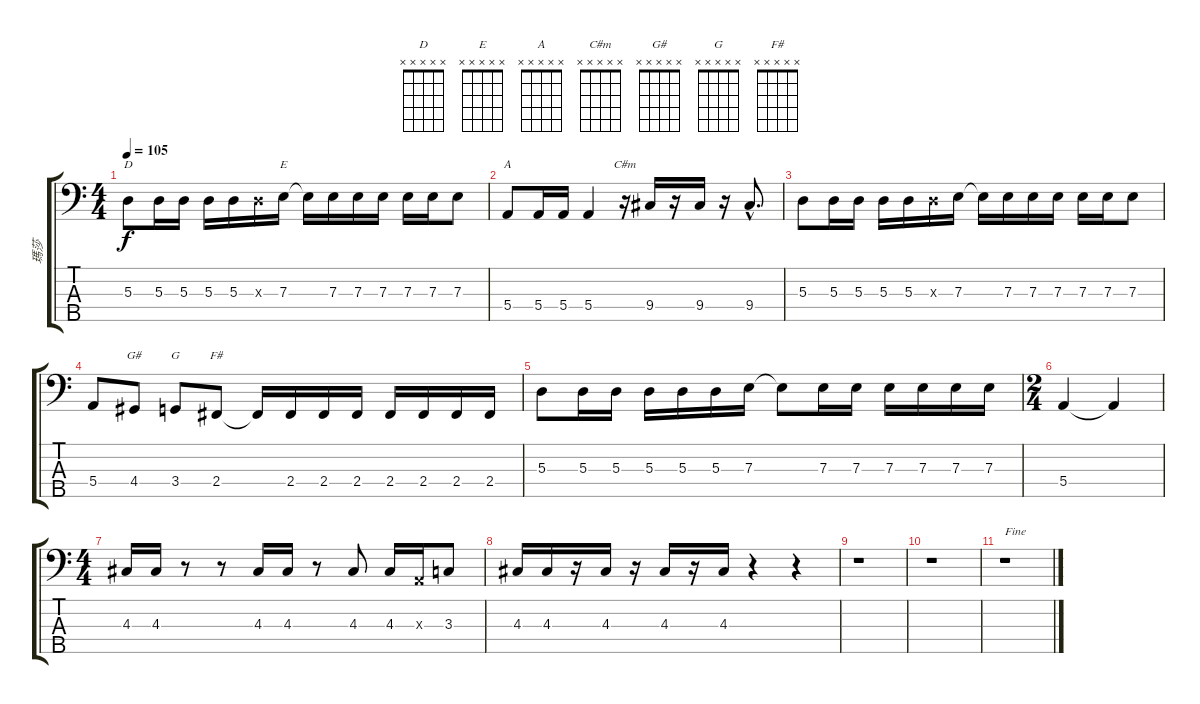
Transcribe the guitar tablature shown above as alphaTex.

\track ("瑪莎" "瑪莎") {instrument fretlessbass}
\staff {score tabs}
\tuning (G2 D2 A1 E1 B0) {hide}
\chord ("D" x x x x x) {firstfret 0}
\chord ("E" x x x x x) {firstfret 0}
\chord ("A" x x x x x) {firstfret 0}
\chord ("C#m" x x x x x) {firstfret 0}
\chord ("G#" x x x x x) {firstfret 0}
\chord ("G" x x x x x) {firstfret 0}
\chord ("F#" x x x x x) {firstfret 0}
\ts (4 4)
\tempo 105
\clef f4
\ks c
5.3.8{ch "D" dy f} 5.3.16 5.3.16 5.3.16 5.3.16 5.3{x}.16 7.3.16{ch "E"} 7.3{t}.16 7.3.16 7.3.16 7.3.16 7.3.16 7.3.16 7.3.8 |
5.4.8{ch "A"} 5.4.16 5.4.16 5.4.4 r.16{ch "C#m"} 9.4.16 r.16 9.4.16 r.16 9.4{hac}.8{d} |
5.3.8 5.3.16 5.3.16 5.3.16 5.3.16 5.3{x}.16 7.3.16 7.3{t}.16 7.3.16 7.3.16 7.3.16 7.3.16 7.3.16 7.3.8 |
5.4.8 4.4.8{ch "G#"} 3.4.8{ch "G"} 2.4.8{ch "F#"} 2.4{t}.16 2.4.16 2.4.16 2.4.16 2.4.16 2.4.16 2.4.16 2.4.16 |
5.3.8 5.3.16 5.3.16 5.3.16 5.3.16 5.3.16 7.3.16 7.3{t}.8 7.3.16 7.3.16 7.3.16 7.3.16 7.3.16 7.3.16 |
\ts (2 4)
5.4.4 5.4{t}.4 |
\ts (4 4)
4.3.16 4.3.16 r.8 r.8 4.3.16 4.3.16 r.8 4.3.8 4.3.16 0.3{x}.16 3.3.8 |
4.3.16 4.3.16 r.16 4.3.16 r.16 4.3.16 r.16 4.3.16 r.4 r.4 |
r.1 |
r.1 |
r.1{txt "Fine"}
